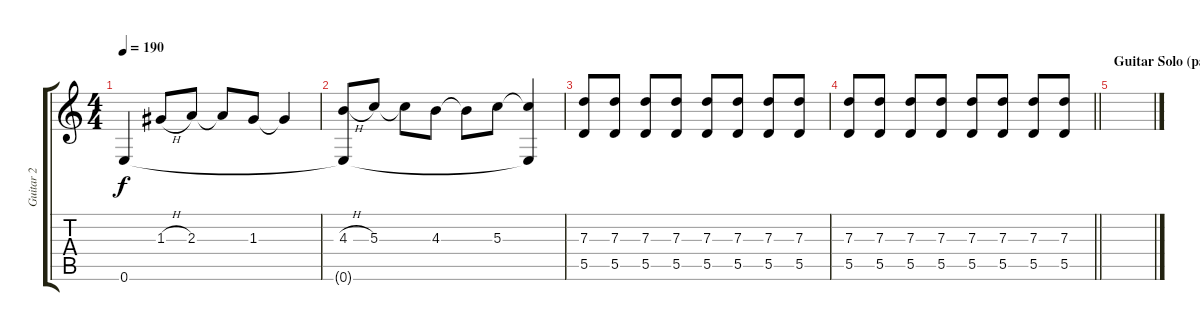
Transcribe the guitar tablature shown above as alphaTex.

\track ("Guitar 2" "Guitar 2") {instrument electricguitarclean}
\staff {score tabs}
\tuning (E4 B3 G3 D3 A2 E2) {hide}
\ts (4 4)
\tempo 190
\clef g2
\ks aminor
0.6.4{dy f} 1.3{h}.8 2.3.8 2.3{t}.8 1.3.8 1.3{t}.4 |
(4.3{h} 0.6{t}).8{instrument overdrivenguitar} 5.3.8 5.3{t}.8 4.3.8 4.3{t}.8 5.3.8 (5.3{t} 0.6{t}).4 |
(7.3 5.5).8 (7.3 5.5).8 (7.3 5.5).8 (7.3 5.5).8 (7.3 5.5).8 (7.3 5.5).8 (7.3 5.5).8 (7.3 5.5).8 |
\barLineRight lightlight
(7.3 5.5).8 (7.3 5.5).8 (7.3 5.5).8 (7.3 5.5).8 (7.3 5.5).8 (7.3 5.5).8 (7.3 5.5).8 (7.3 5.5).8 |
\section ("" "Guitar Solo (part 1)")
